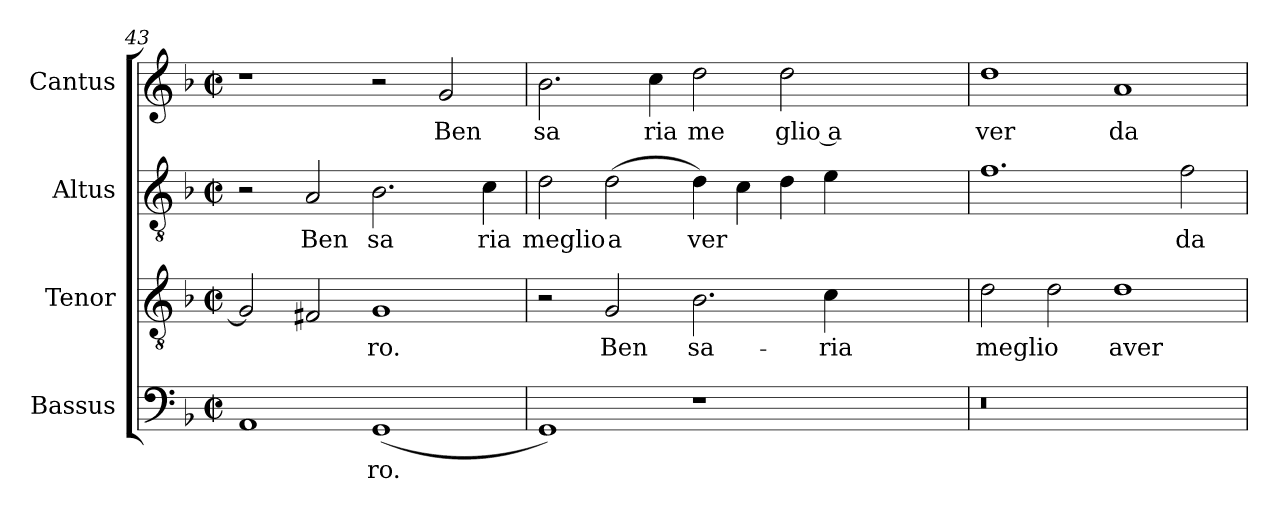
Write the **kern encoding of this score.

**kern	**text	**kern	**text	**kern	**text	**kern	**text
*part4	*part4	*part3	*part3	*part2	*part2	*part1	*part1
*staff4	*staff4	*staff3	*staff3	*staff2	*staff2	*staff1	*staff1
*I"Bassus	*	*I"Tenor	*	*I"Altus	*	*I"Cantus	*
*clefF4	*	*clefGv2	*	*clefGv2	*	*clefG2	*
*k[b-]	*	*k[b-]	*	*k[b-]	*	*k[b-]	*
*F:	*	*F:	*	*F:	*	*F:	*
*M2/2	*	*M2/2	*	*M2/2	*	*M2/2	*
*met(c|)	*	*met(c|)	*	*met(c|)	*	*met(c|)	*
=43	=43	=43	=43	=43	=43	=43	=43
1AA	.	2G/]	.	2r	.	1r	.
!	!	!	!	!	!LO:LY:b:cj	!	!
.	.	2F#/	.	2A/	Ben	.	.
!	!LO:LY:b:cj	!	!LO:LY:b:cj	!	!LO:LY:b:cj	!	!
(>1GG	ro.	1G	-ro.	2.B-\	sa	2r	.
!	!	!	!	!	!	!	!LO:LY:b:cj
.	.	.	.	.	.	2g/	Ben
!	!	!	!	!	!LO:LY:b:cj	!	!
.	.	.	.	4c\	ria	.	.
!!LO:PB:g=z
=44	=44	=44	=44	=44	=44	=44	=44
!	!	!	!	!	!LO:LY:b	!	!LO:LY:b:cj
1GG)	.	2r	.	2d\	meglio	2.b-\	sa
!	!	!	!LO:LY:b:cj	!	!LO:LY:b	!	!
.	.	2G/	Ben	(<2d\	a	.	.
!	!	!	!	!	!	!	!LO:LY:b:cj
.	.	.	.	.	.	4cc\	ria
!LO:N:vis=1	!	!	!LO:LY:b:cj	!	!LO:LY:b	!	!LO:LY:b:cj
0r	.	2.B-\	sa-	4d\)	ver	2dd\	me
.	.	.	.	4c\	.	.	.
!	!	!	!	!	!	!	!LO:LY:b:rj
.	.	.	.	4d\	.	2dd\	glio a
!	!	!	!LO:LY:b:cj	!	!	!	!
.	.	4c\	-ria	4e\	.	.	.
.	.	1ryy	.	1ryy	.	1ryy	.
=45	=45	=45	=45	=45	=45	=45	=45
!	!	!	!LO:LY:b	!	!	!	!LO:LY:b:cj
0r	.	2d\	meglio	1.f	.	1dd	ver
.	.	2d\	.	.	.	.	.
!	!	!	!LO:LY:b:cj	!	!	!	!LO:LY:b:cj
.	.	1d	aver	.	.	1a	da
!	!	!	!	!	!LO:LY:b:cj	!	!
.	.	.	.	2f\	da	.	.
=	=	=	=	=	=	=	=
*-	*-	*-	*-	*-	*-	*-	*-
